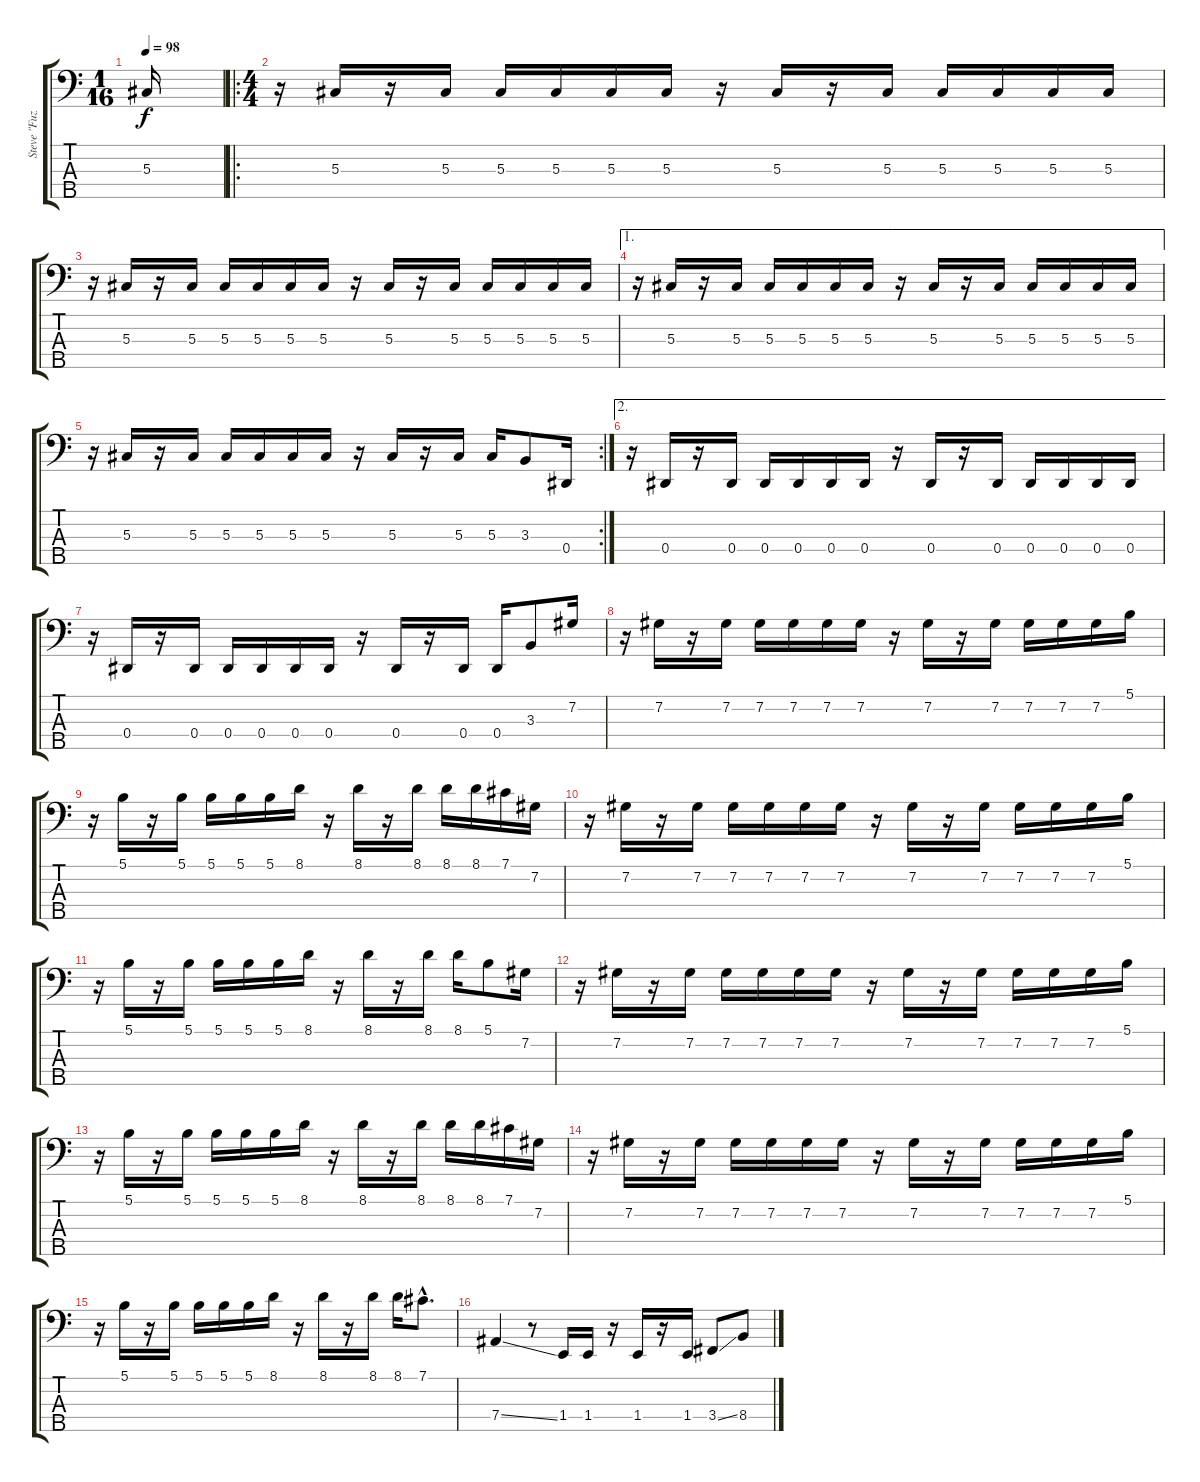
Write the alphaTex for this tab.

\track ("Steve \"Fuzz\" Kmak-Doubled" "Steve \"Fuz") {instrument electricbassfinger}
\staff {score tabs}
\tuning (Gb2 Db2 Ab1 Eb1 Bb0) {hide}
\ts (1 16)
\tempo 98
\clef f4
\ks c
5.3.16{dy f instrument electricbassfinger} |
\ro
\ts (4 4)
r.16 5.3.16 r.16 5.3.16 5.3.16 5.3.16 5.3.16 5.3.16 r.16 5.3.16 r.16 5.3.16 5.3.16 5.3.16 5.3.16 5.3.16 |
r.16 5.3.16 r.16 5.3.16 5.3.16 5.3.16 5.3.16 5.3.16 r.16 5.3.16 r.16 5.3.16 5.3.16 5.3.16 5.3.16 5.3.16 |
\ae 1
r.16 5.3.16 r.16 5.3.16 5.3.16 5.3.16 5.3.16 5.3.16 r.16 5.3.16 r.16 5.3.16 5.3.16 5.3.16 5.3.16 5.3.16 |
\rc 2
r.16 5.3.16 r.16 5.3.16 5.3.16 5.3.16 5.3.16 5.3.16 r.16 5.3.16 r.16 5.3.16 5.3.16 3.3.8 0.4.16 |
\ae 2
r.16 0.4.16 r.16 0.4.16 0.4.16 0.4.16 0.4.16 0.4.16 r.16 0.4.16 r.16 0.4.16 0.4.16 0.4.16 0.4.16 0.4.16 |
r.16 0.4.16 r.16 0.4.16 0.4.16 0.4.16 0.4.16 0.4.16 r.16 0.4.16 r.16 0.4.16 0.4.16 3.3.8 7.2.16 |
r.16 7.2.16 r.16 7.2.16 7.2.16 7.2.16 7.2.16 7.2.16 r.16 7.2.16 r.16 7.2.16 7.2.16 7.2.16 7.2.16 5.1.16 |
r.16 5.1.16 r.16 5.1.16 5.1.16 5.1.16 5.1.16 8.1.16 r.16 8.1.16 r.16 8.1.16 8.1.16 8.1.16 7.1.16 7.2.16 |
r.16 7.2.16 r.16 7.2.16 7.2.16 7.2.16 7.2.16 7.2.16 r.16 7.2.16 r.16 7.2.16 7.2.16 7.2.16 7.2.16 5.1.16 |
r.16 5.1.16 r.16 5.1.16 5.1.16 5.1.16 5.1.16 8.1.16 r.16 8.1.16 r.16 8.1.16 8.1.16 5.1.8 7.2.16 |
r.16 7.2.16 r.16 7.2.16 7.2.16 7.2.16 7.2.16 7.2.16 r.16 7.2.16 r.16 7.2.16 7.2.16 7.2.16 7.2.16 5.1.16 |
r.16 5.1.16 r.16 5.1.16 5.1.16 5.1.16 5.1.16 8.1.16 r.16 8.1.16 r.16 8.1.16 8.1.16 8.1.16 7.1.16 7.2.16 |
r.16 7.2.16 r.16 7.2.16 7.2.16 7.2.16 7.2.16 7.2.16 r.16 7.2.16 r.16 7.2.16 7.2.16 7.2.16 7.2.16 5.1.16 |
r.16 5.1.16 r.16 5.1.16 5.1.16 5.1.16 5.1.16 8.1.16 r.16 8.1.16 r.16 8.1.16 8.1.16 7.1{hac}.8{d} |
7.4{ss}.4 r.8 1.4.16 1.4.16 r.16 1.4.16 r.16 1.4.16 3.4{ss}.8 8.4.8
